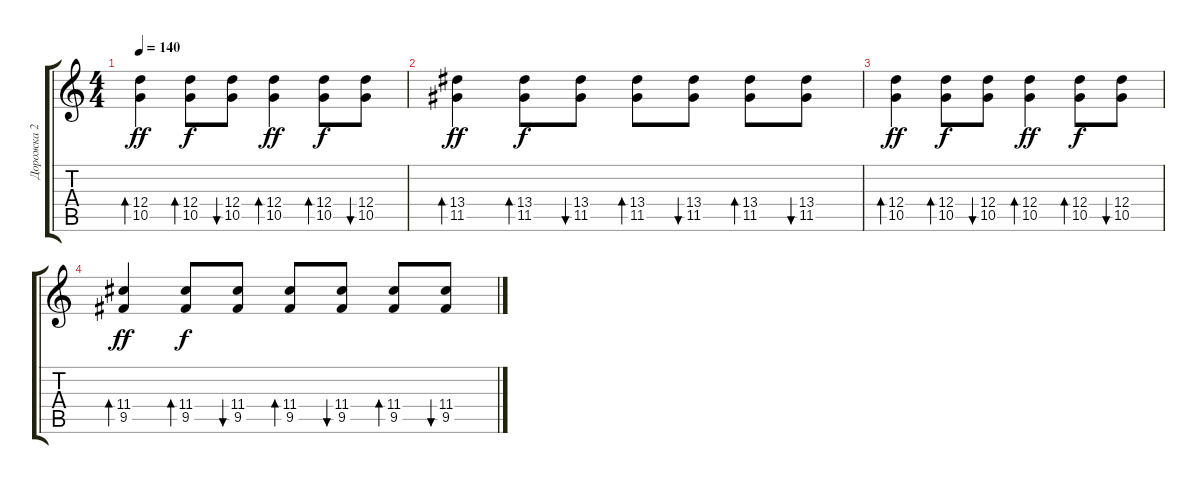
\track ("Дорожка 2" "Дорожка 2") {instrument acousticguitarsteel}
\staff {score tabs}
\tuning (E4 B3 G3 D3 A2 E2) {hide}
\ts (4 4)
\tempo 140
\clef g2
\ks c
(12.4 10.5).4{bd 60 dy ff beam Down} (12.4 10.5).8{bd 60 dy f} (12.4 10.5).8{bu 60} (12.4 10.5).4{bd 60 dy ff beam Down} (12.4 10.5).8{bd 60 dy f} (12.4 10.5).8{bu 60} |
(13.4 11.5).4{bd 60 dy ff} (13.4 11.5).8{bd 60 dy f} (13.4 11.5).8{bu 60} (13.4 11.5).8{bd 60} (13.4 11.5).8{bu 60} (13.4 11.5).8{bd 60} (13.4 11.5).8{bu 60} |
(12.4 10.5).4{bd 60 dy ff beam Down} (12.4 10.5).8{bd 60 dy f} (12.4 10.5).8{bu 60} (12.4 10.5).4{bd 60 dy ff beam Down} (12.4 10.5).8{bd 60 dy f} (12.4 10.5).8{bu 60} |
(11.4 9.5).4{bd 60 dy ff} (11.4 9.5).8{bd 60 dy f} (11.4 9.5).8{bu 60} (11.4 9.5).8{bd 60} (11.4 9.5).8{bu 60} (11.4 9.5).8{bd 60} (11.4 9.5).8{bu 60}
